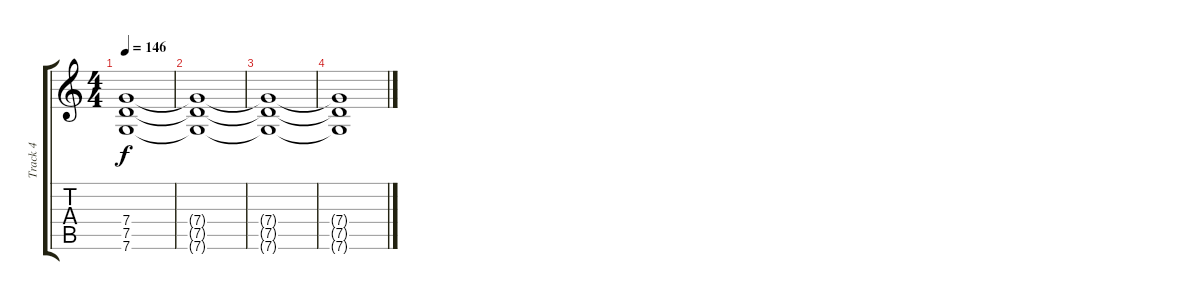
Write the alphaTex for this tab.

\track ("Track 4" "Track 4") {instrument distortionguitar}
\staff {score tabs}
\tuning (D4 A3 F3 C3 G2 C2) {hide}
\ts (4 4)
\tempo 146
\clef g2
\ks c
(7.4{t} 7.5{t} 7.6{t}).1{dy f volume 0} |
(7.4{t} 7.5{t} 7.6{t}).1 |
(7.4{t} 7.5{t} 7.6{t}).1 |
(7.4{t} 7.5{t} 7.6{t}).1
